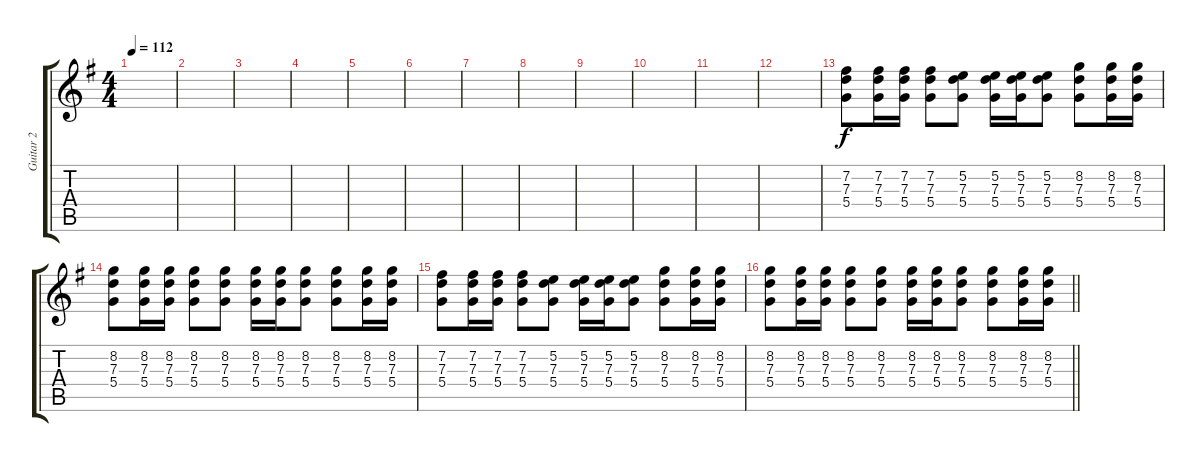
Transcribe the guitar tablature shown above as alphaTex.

\track ("Guitar 2" "Guitar 2") {instrument acousticguitarsteel}
\staff {score tabs}
\tuning (E4 B3 G3 D3 A2 E2) {hide}
\ts (4 4)
\tempo 112
\clef g2
\ks g
|
|
|
|
|
|
|
|
|
|
|
|
(7.2 7.3 5.4).8 (7.2 7.3 5.4).16 (7.2 7.3 5.4).16 (7.2 7.3 5.4).8 (5.2 7.3 5.4).8 (5.2 7.3 5.4).16 (5.2 7.3 5.4).16 (5.2 7.3 5.4).8 (8.2 7.3 5.4).8 (8.2 7.3 5.4).16 (8.2 7.3 5.4).16 |
(8.2 7.3 5.4).8 (8.2 7.3 5.4).16 (8.2 7.3 5.4).16 (8.2 7.3 5.4).8 (8.2 7.3 5.4).8 (8.2 7.3 5.4).16 (8.2 7.3 5.4).16 (8.2 7.3 5.4).8 (8.2 7.3 5.4).8 (8.2 7.3 5.4).16 (8.2 7.3 5.4).16 |
(7.2 7.3 5.4).8 (7.2 7.3 5.4).16 (7.2 7.3 5.4).16 (7.2 7.3 5.4).8 (5.2 7.3 5.4).8 (5.2 7.3 5.4).16 (5.2 7.3 5.4).16 (5.2 7.3 5.4).8 (8.2 7.3 5.4).8 (8.2 7.3 5.4).16 (8.2 7.3 5.4).16 |
\barLineRight lightlight
(8.2 7.3 5.4).8 (8.2 7.3 5.4).16 (8.2 7.3 5.4).16 (8.2 7.3 5.4).8 (8.2 7.3 5.4).8 (8.2 7.3 5.4).16 (8.2 7.3 5.4).16 (8.2 7.3 5.4).8 (8.2 7.3 5.4).8 (8.2 7.3 5.4).16 (8.2 7.3 5.4).16
